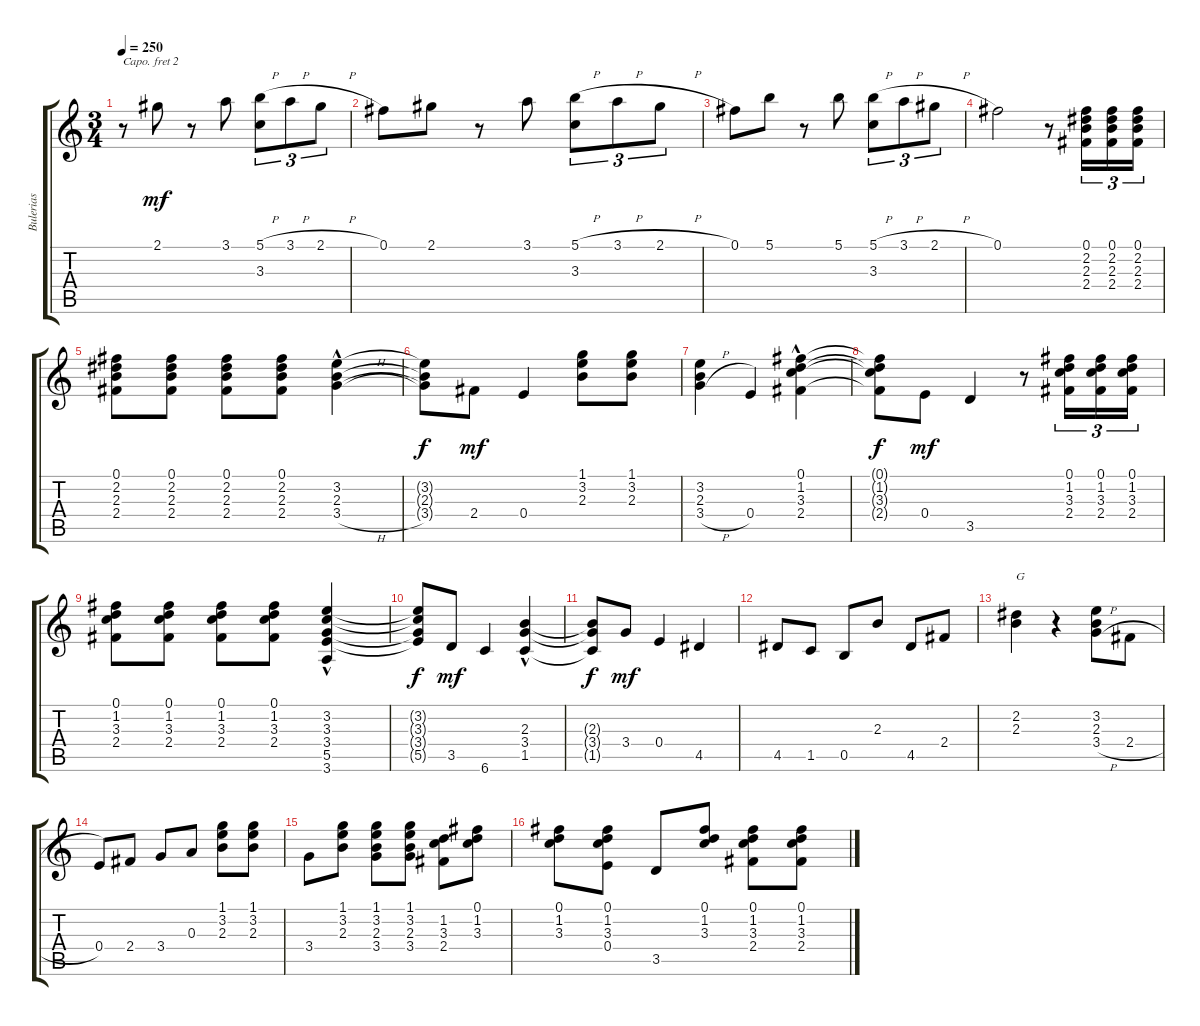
\track ("Bulerias" "Bulerias") {instrument acousticguitarnylon}
\staff {score tabs}
\capo 2
\tuning (E4 B3 G3 D3 A2 E2) {hide}
\ts (3 4)
\tempo 250
\clef g2
\ks c
r.8{dy mf} 2.1.8 r.8 3.1.8 (5.1{h} 3.3).8{tu (3 2)} 3.1{h}.8{tu (3 2)} 2.1{h}.8{tu (3 2)} |
0.1.8 2.1.8 r.8 3.1.8 (5.1{h} 3.3).8{tu (3 2)} 3.1{h}.8{tu (3 2)} 2.1{h}.8{tu (3 2)} |
0.1.8 5.1.8 r.8 5.1.8 (5.1{h} 3.3).8{tu (3 2)} 3.1{h}.8{tu (3 2)} 2.1{h}.8{tu (3 2)} |
0.1.2 r.8 (0.1 2.2 2.3 2.4).16{tu (3 2)} (0.1 2.2 2.3 2.4).16{tu (3 2)} (0.1 2.2 2.3 2.4).16{tu (3 2)} |
(0.1 2.2 2.3 2.4).8 (0.1 2.2 2.3 2.4).8 (0.1 2.2 2.3 2.4).8 (0.1 2.2 2.3 2.4).8 (3.2{hac} 2.3 3.4{h}).4 |
(3.2{t} 2.3{t} 3.4{t}).8{dy f} 2.4.8{dy mf} 0.4.4 (1.1 3.2 2.3).8 (1.1 3.2 2.3).8 |
(3.2 2.3 3.4{h}).4 0.4.4 (0.1{hac} 1.2 3.3 2.4{hac}).4 |
(0.1{t} 1.2{t} 3.3{t} 2.4{t}).8{dy f} 0.4.8{dy mf} 3.5.4 r.8 (0.1 1.2 3.3 2.4).16{tu (3 2)} (0.1 1.2 3.3 2.4).16{tu (3 2)} (0.1 1.2 3.3 2.4).16{tu (3 2)} |
(0.1 1.2 3.3 2.4).8 (0.1 1.2 3.3 2.4).8 (0.1 1.2 3.3 2.4).8 (0.1 1.2 3.3 2.4).8 (3.2{hac} 3.3 3.4 5.5 3.6{hac}).4 |
(3.2{t} 3.3{t} 3.4{t} 5.5{t}).8{dy f} 3.5.8{dy mf} 6.6.4 (2.3 3.4 1.5{hac}).4 |
(2.3{t} 3.4{t} 1.5{t}).8{dy f} 3.4.8{dy mf} 0.4.4 4.5.4 |
4.5.8 1.5.8 0.5.8 2.3.8 4.5.8 2.4.8 |
(2.2 2.3).4{txt "G"} r.4 (3.2 2.3 3.4{h}).8 2.4{h}.8 |
0.4.8 2.4.8 3.4.8 0.3.8 (1.1 3.2 2.3).8 (1.1 3.2 2.3).8 |
3.4.8 (1.1 3.2 2.3).8 (1.1 3.2 2.3 3.4).8 (1.1 3.2 2.3 3.4).8 (1.2 3.3 2.4).8 (0.1 1.2 3.3).8 |
(0.1 1.2 3.3).8 (0.1 1.2 3.3 0.4).8 3.5.8 (0.1 1.2 3.3).8 (0.1 1.2 3.3 2.4).8 (0.1 1.2 3.3 2.4).8
